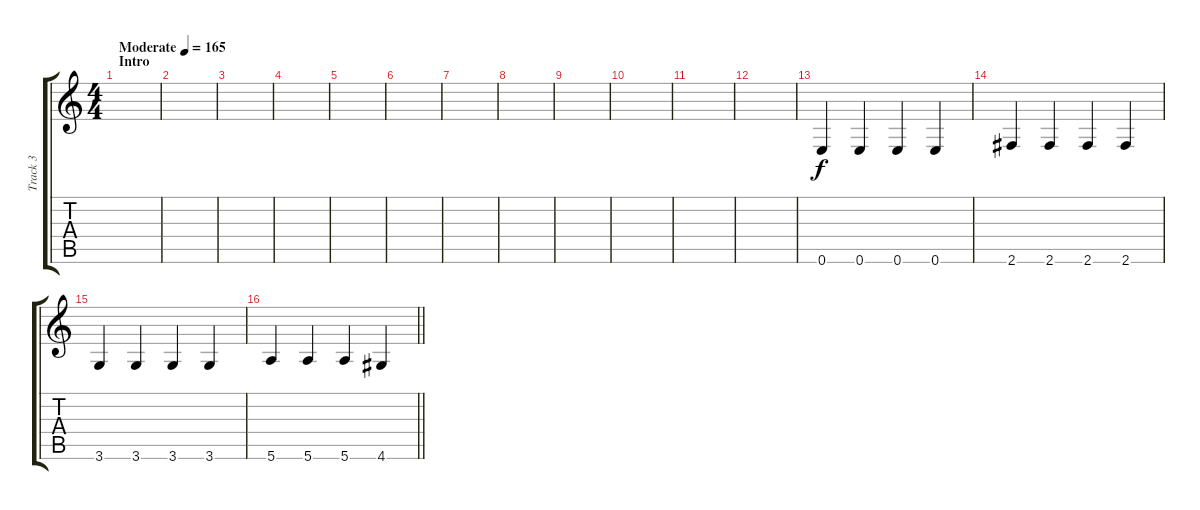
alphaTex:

\track ("Track 3" "Track 3") {instrument electricbassfinger}
\staff {score tabs}
\tuning (E4 B3 G3 D3 A2 E2) {hide}
\ts (4 4)
\section ("" "Intro")
\tempo (165 "Moderate")
\clef g2
\ks c
|
|
|
|
|
|
|
|
|
|
|
|
0.6.4 0.6.4 0.6.4 0.6.4 |
2.6.4 2.6.4 2.6.4 2.6.4 |
3.6.4 3.6.4 3.6.4 3.6.4 |
\barLineRight lightlight
5.6.4 5.6.4 5.6.4 4.6.4
